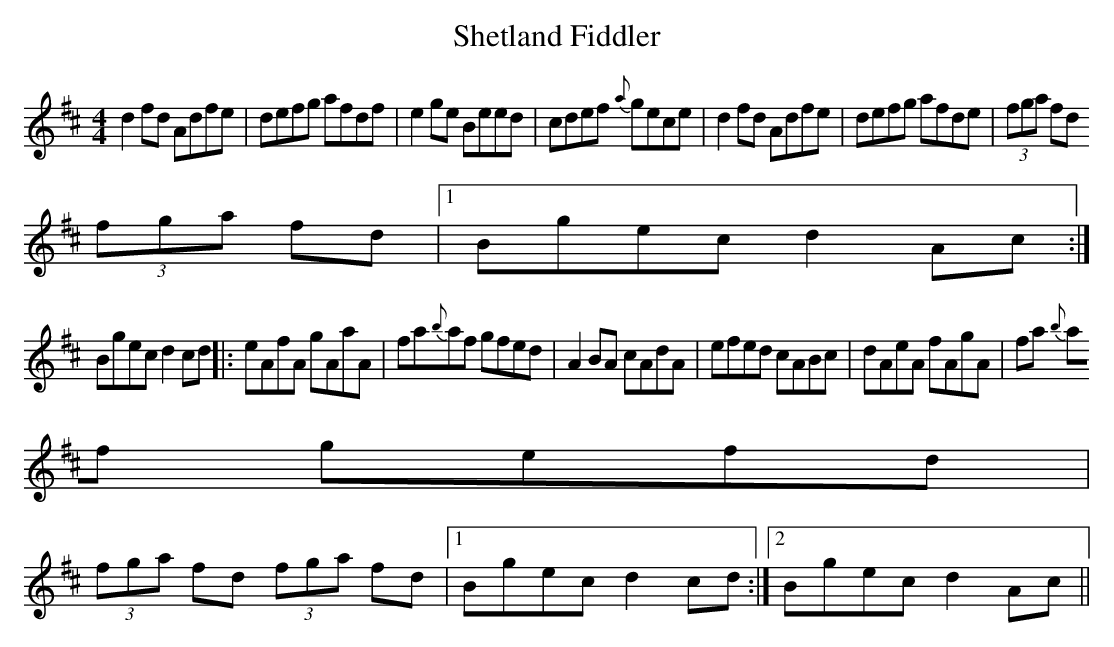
X:1
T:Shetland Fiddler
M:4/4
L:1/8
K:D
d2fd Adfe|defg afdf|e2ge Beed|cdef {a}gece|d2fd Adfe|defg afde|(3fga fd
(3fga fd|1 Bgec d2 Ac:|
2 Bgec d2 cd||:eAfA gAaA|fa{b}af gfed|A2BA cAdA|efed cABc|dAeA fAgA|fa{b
}af gefd|
(3fga fd (3fga fd|1 Bgec d2 cd:|2 Bgec d2 Ac||
